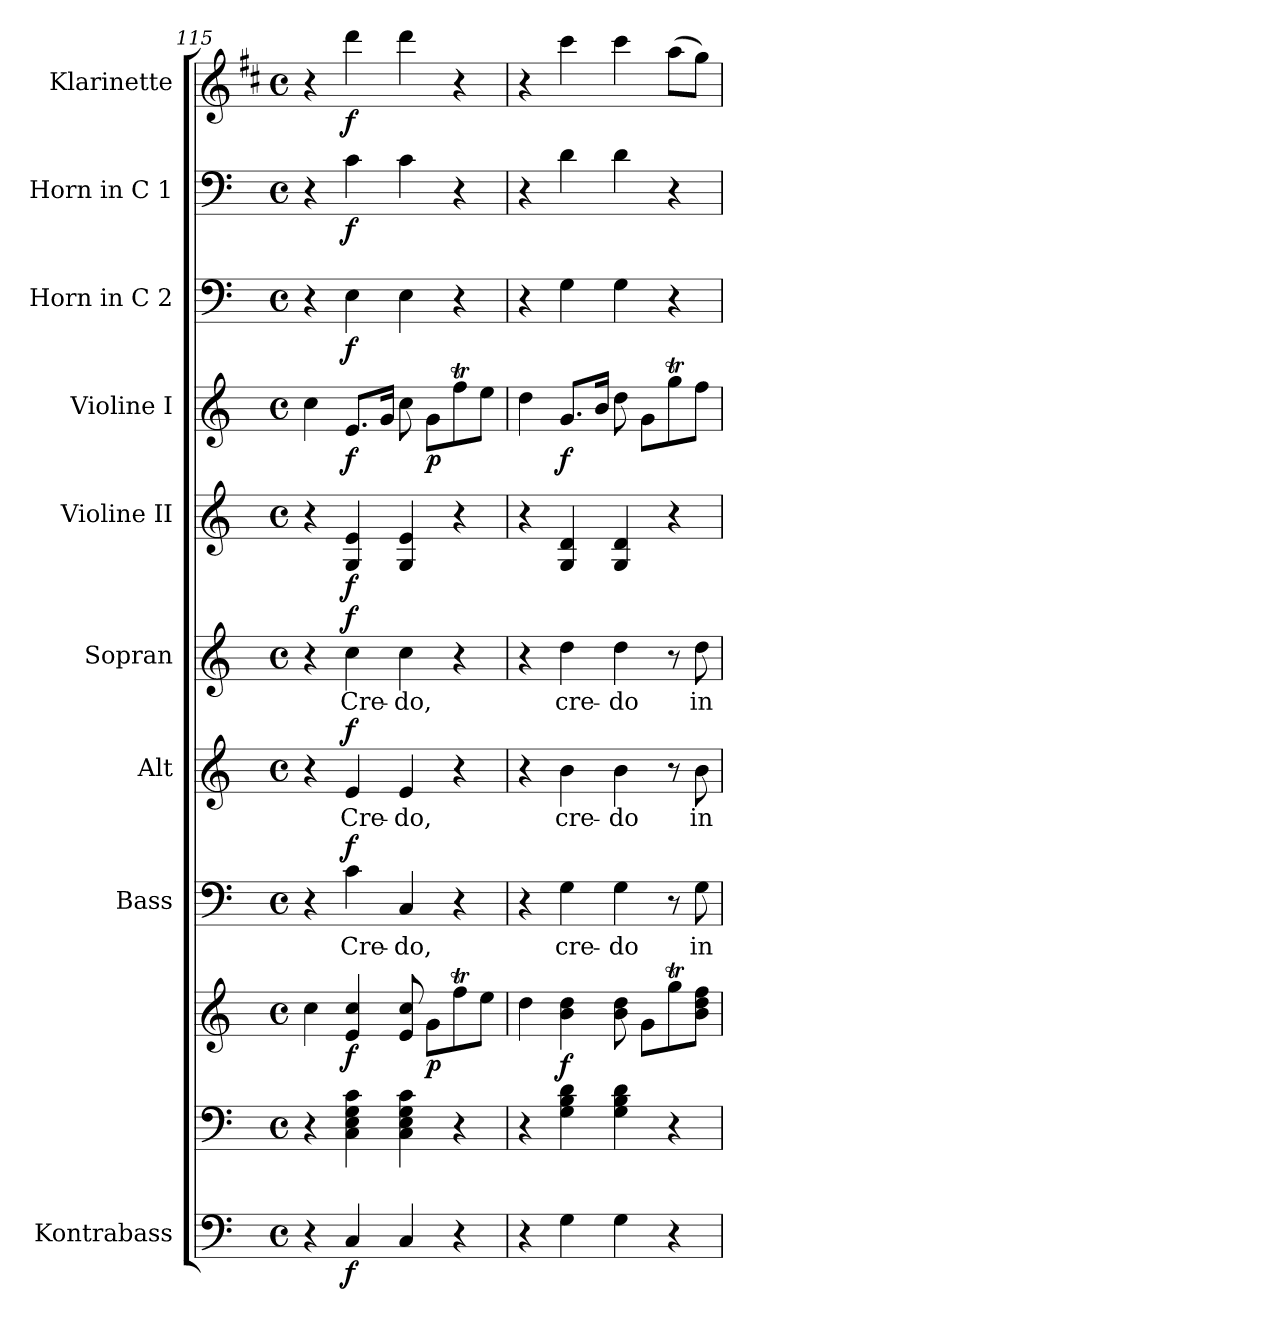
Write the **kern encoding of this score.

**kern	**dynam	**kern	**kern	**dynam	**kern	**text	**dynam	**kern	**text	**dynam	**kern	**text	**dynam	**kern	**dynam	**kern	**dynam	**kern	**dynam	**kern	**dynam	**kern	**dynam
*part10	*part10	*part9	*part9	*part9	*part8	*part8	*part8	*part7	*part7	*part7	*part6	*part6	*part6	*part5	*part5	*part4	*part4	*part3	*part3	*part2	*part2	*part1	*part1
*staff11	*staff11	*staff10	*staff9	*staff9/10	*staff8	*staff8	*staff8	*staff7	*staff7	*staff7	*staff6	*staff6	*staff6	*staff5	*staff5	*staff4	*staff4	*staff3	*staff3	*staff2	*staff2	*staff1	*staff1
*I"Kontrabass	*	*	*	*	*I"Bass	*	*	*I"Alt	*	*	*I"Sopran	*	*	*I"Violine II	*	*I"Violine I	*	*I"Horn in C 2	*	*I"Horn in C 1	*	*I"Klarinette	*
*I'Kb.	*	*	*	*	*I'B.	*	*	*I'A.	*	*	*I'S.	*	*	*I'Vl. II	*	*I'Vl. I	*	*I'Horn 2	*	*I'Horn 1	*	*I'Kl.	*
*clefF4	*	*clefF4	*clefG2	*	*clefF4	*	*	*clefG2	*	*	*clefG2	*	*	*clefG2	*	*clefG2	*	*clefF4	*	*clefF4	*	*clefG2	*
*ITrd7c12	*	*	*	*	*	*	*	*	*	*	*	*	*	*	*	*	*	*	*	*	*	*ITrd1c2	*
*k[]	*	*k[]	*k[]	*	*k[]	*	*	*k[]	*	*	*k[]	*	*	*k[]	*	*k[]	*	*k[]	*	*k[]	*	*k[]	*
*C:	*	*C:	*C:	*	*C:	*	*	*C:	*	*	*C:	*	*	*C:	*	*C:	*	*C:	*	*C:	*	*C:	*
*M4/4	*	*M4/4	*M4/4	*	*M4/4	*	*	*M4/4	*	*	*M4/4	*	*	*M4/4	*	*M4/4	*	*M4/4	*	*M4/4	*	*M4/4	*
*met(c)	*	*met(c)	*met(c)	*	*met(c)	*	*	*met(c)	*	*	*met(c)	*	*	*met(c)	*	*met(c)	*	*met(c)	*	*met(c)	*	*met(c)	*
=115	=115	=115	=115	=115	=115	=115	=115	=115	=115	=115	=115	=115	=115	=115	=115	=115	=115	=115	=115	=115	=115	=115	=115
4r	.	4r	4cc\	.	4r	.	.	4r	.	.	4r	.	.	4r	.	4cc\	.	4r	.	4r	.	4r	.
!	!LO:DY:b	!	!	!LO:DY:b	!	!LO:LY:b	!LO:DY:a	!	!LO:LY:b	!LO:DY:a	!	!LO:LY:b	!LO:DY:a	!	!LO:DY:b	!	!LO:DY:b	!	!LO:DY:b	!	!LO:DY:b	!	!LO:DY:b
4CC/	f	4C\ 4E\ 4G\ 4c\	4e/ 4cc/	f	4c\	Cre-	f	4e/	Cre-	f	4cc\	Cre-	f	4G/ 4e/	f	8.e/L	f	4E\	f	4c\	f	4ccc\	f
.	.	.	.	.	.	.	.	.	.	.	.	.	.	.	.	16g/Jk	.	.	.	.	.	.	.
!	!	!	!	!	!	!LO:LY:b	!	!	!LO:LY:b	!	!	!LO:LY:b	!	!	!	!	!	!	!	!	!	!	!
4CC/	.	4C\ 4E\ 4G\ 4c\	8e/ 8cc/	.	4C/	-do,	.	4e/	-do,	.	4cc\	-do,	.	4G/ 4e/	.	8cc\	.	4E\	.	4c\	.	4ccc\	.
!	!	!	!	!LO:DY:b	!	!	!	!	!	!	!	!	!	!	!	!	!LO:DY:b	!	!	!	!	!	!
.	.	.	8g\L	p	.	.	.	.	.	.	.	.	.	.	.	8g\L	p	.	.	.	.	.	.
4r	.	4r	8ffT\	.	4r	.	.	4r	.	.	4r	.	.	4r	.	8ffT\	.	4r	.	4r	.	4r	.
.	.	.	8ee\J	.	.	.	.	.	.	.	.	.	.	.	.	8ee\J	.	.	.	.	.	.	.
=116	=116	=116	=116	=116	=116	=116	=116	=116	=116	=116	=116	=116	=116	=116	=116	=116	=116	=116	=116	=116	=116	=116	=116
4r	.	4r	4dd\	.	4r	.	.	4r	.	.	4r	.	.	4r	.	4dd\	.	4r	.	4r	.	4r	.
!	!	!	!	!LO:DY:b	!	!LO:LY:b	!	!	!LO:LY:b	!	!	!LO:LY:b	!	!	!	!	!LO:DY:b	!	!	!	!	!	!
4GG\	.	4G\ 4B\ 4d\	4b\ 4dd\	f	4G\	cre-	.	4b\	cre-	.	4dd\	cre-	.	4G/ 4d/	.	8.g/L	f	4G\	.	4d\	.	4bb\	.
.	.	.	.	.	.	.	.	.	.	.	.	.	.	.	.	16b/Jk	.	.	.	.	.	.	.
!	!	!	!	!	!	!LO:LY:b	!	!	!LO:LY:b	!	!	!LO:LY:b	!	!	!	!	!	!	!	!	!	!	!
4GG\	.	4G\ 4B\ 4d\	8b\ 8dd\	.	4G\	-do	.	4b\	-do	.	4dd\	-do	.	4G/ 4d/	.	8dd\	.	4G\	.	4d\	.	4bb\	.
.	.	.	8g\L	.	.	.	.	.	.	.	.	.	.	.	.	8g\L	.	.	.	.	.	.	.
4r	.	4r	8ggT\	.	8r	.	.	8r	.	.	8r	.	.	4r	.	8ggT\	.	4r	.	4r	.	(>8gg\L	.
!	!	!	!	!	!	!LO:LY:b	!	!	!LO:LY:b	!	!	!LO:LY:b	!	!	!	!	!	!	!	!	!	!	!
.	.	.	8b\ 8dd\ 8ff\J	.	8G\	in	.	8b\	in	.	8dd\	in	.	.	.	8ff\J	.	.	.	.	.	8ff\J)	.
=	=	=	=	=	=	=	=	=	=	=	=	=	=	=	=	=	=	=	=	=	=	=	=
*-	*-	*-	*-	*-	*-	*-	*-	*-	*-	*-	*-	*-	*-	*-	*-	*-	*-	*-	*-	*-	*-	*-	*-
